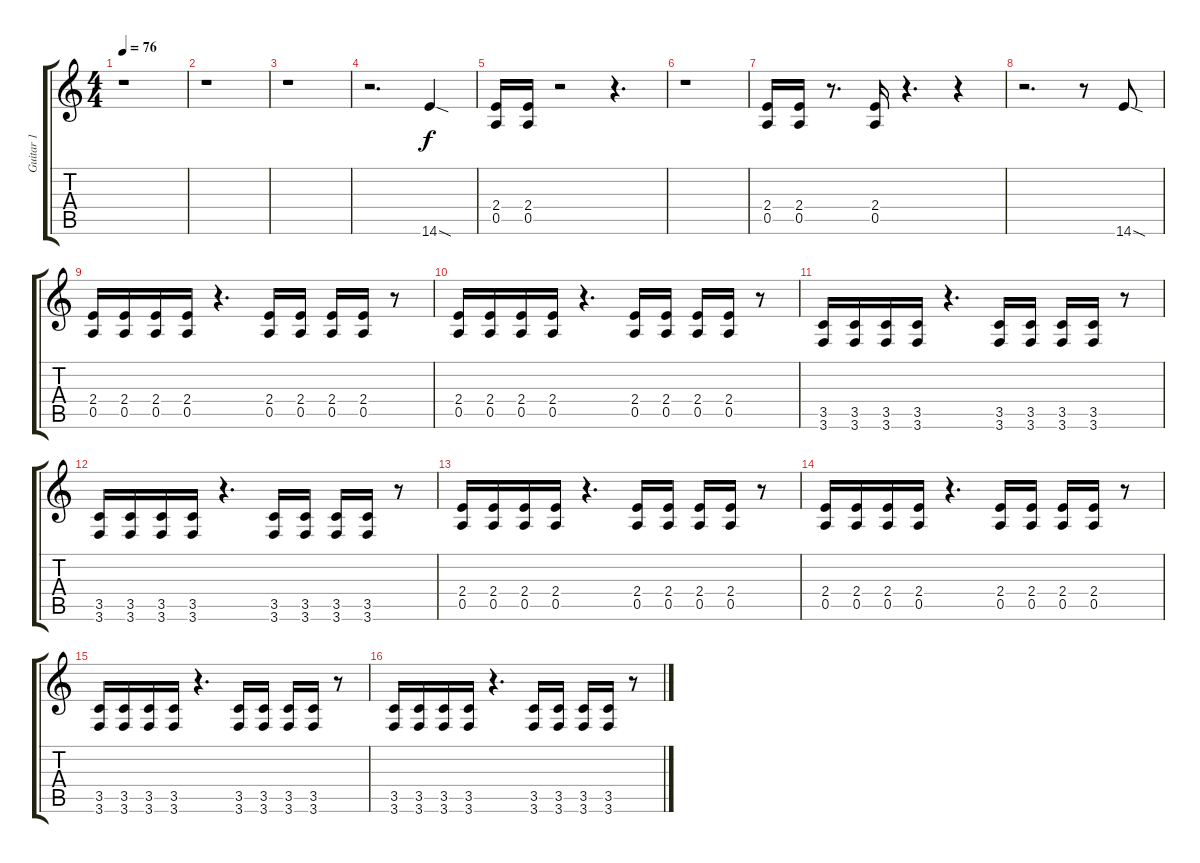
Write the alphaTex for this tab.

\track ("Guitar 1" "Guitar 1") {instrument distortionguitar}
\staff {score tabs}
\tuning (E4 B3 G3 D3 A2 D2) {hide}
\ts (4 4)
\tempo 76
\clef g2
\ks c
r.1{dy f instrument distortionguitar} |
r.1 |
r.1 |
r.2{d} 14.6{sod}.4 |
(2.4 0.5).16 (2.4 0.5).16 r.2 r.4{d} |
r.1 |
(2.4 0.5).16 (2.4 0.5).16 r.8{d} (2.4 0.5).16 r.4{d} r.4 |
r.2{d} r.8 14.6{sod}.8 |
\section ("" "")
(2.4 0.5).16 (2.4 0.5).16 (2.4 0.5).16 (2.4 0.5).16 r.4{d} (2.4 0.5).16 (2.4 0.5).16 (2.4 0.5).16 (2.4 0.5).16 r.8 |
(2.4 0.5).16 (2.4 0.5).16 (2.4 0.5).16 (2.4 0.5).16 r.4{d} (2.4 0.5).16 (2.4 0.5).16 (2.4 0.5).16 (2.4 0.5).16 r.8 |
(3.5 3.6).16 (3.5 3.6).16 (3.5 3.6).16 (3.5 3.6).16 r.4{d} (3.5 3.6).16 (3.5 3.6).16 (3.5 3.6).16 (3.5 3.6).16 r.8 |
(3.5 3.6).16 (3.5 3.6).16 (3.5 3.6).16 (3.5 3.6).16 r.4{d} (3.5 3.6).16 (3.5 3.6).16 (3.5 3.6).16 (3.5 3.6).16 r.8 |
(2.4 0.5).16 (2.4 0.5).16 (2.4 0.5).16 (2.4 0.5).16 r.4{d} (2.4 0.5).16 (2.4 0.5).16 (2.4 0.5).16 (2.4 0.5).16 r.8 |
(2.4 0.5).16 (2.4 0.5).16 (2.4 0.5).16 (2.4 0.5).16 r.4{d} (2.4 0.5).16 (2.4 0.5).16 (2.4 0.5).16 (2.4 0.5).16 r.8 |
(3.5 3.6).16 (3.5 3.6).16 (3.5 3.6).16 (3.5 3.6).16 r.4{d} (3.5 3.6).16 (3.5 3.6).16 (3.5 3.6).16 (3.5 3.6).16 r.8 |
(3.5 3.6).16 (3.5 3.6).16 (3.5 3.6).16 (3.5 3.6).16 r.4{d} (3.5 3.6).16 (3.5 3.6).16 (3.5 3.6).16 (3.5 3.6).16 r.8
